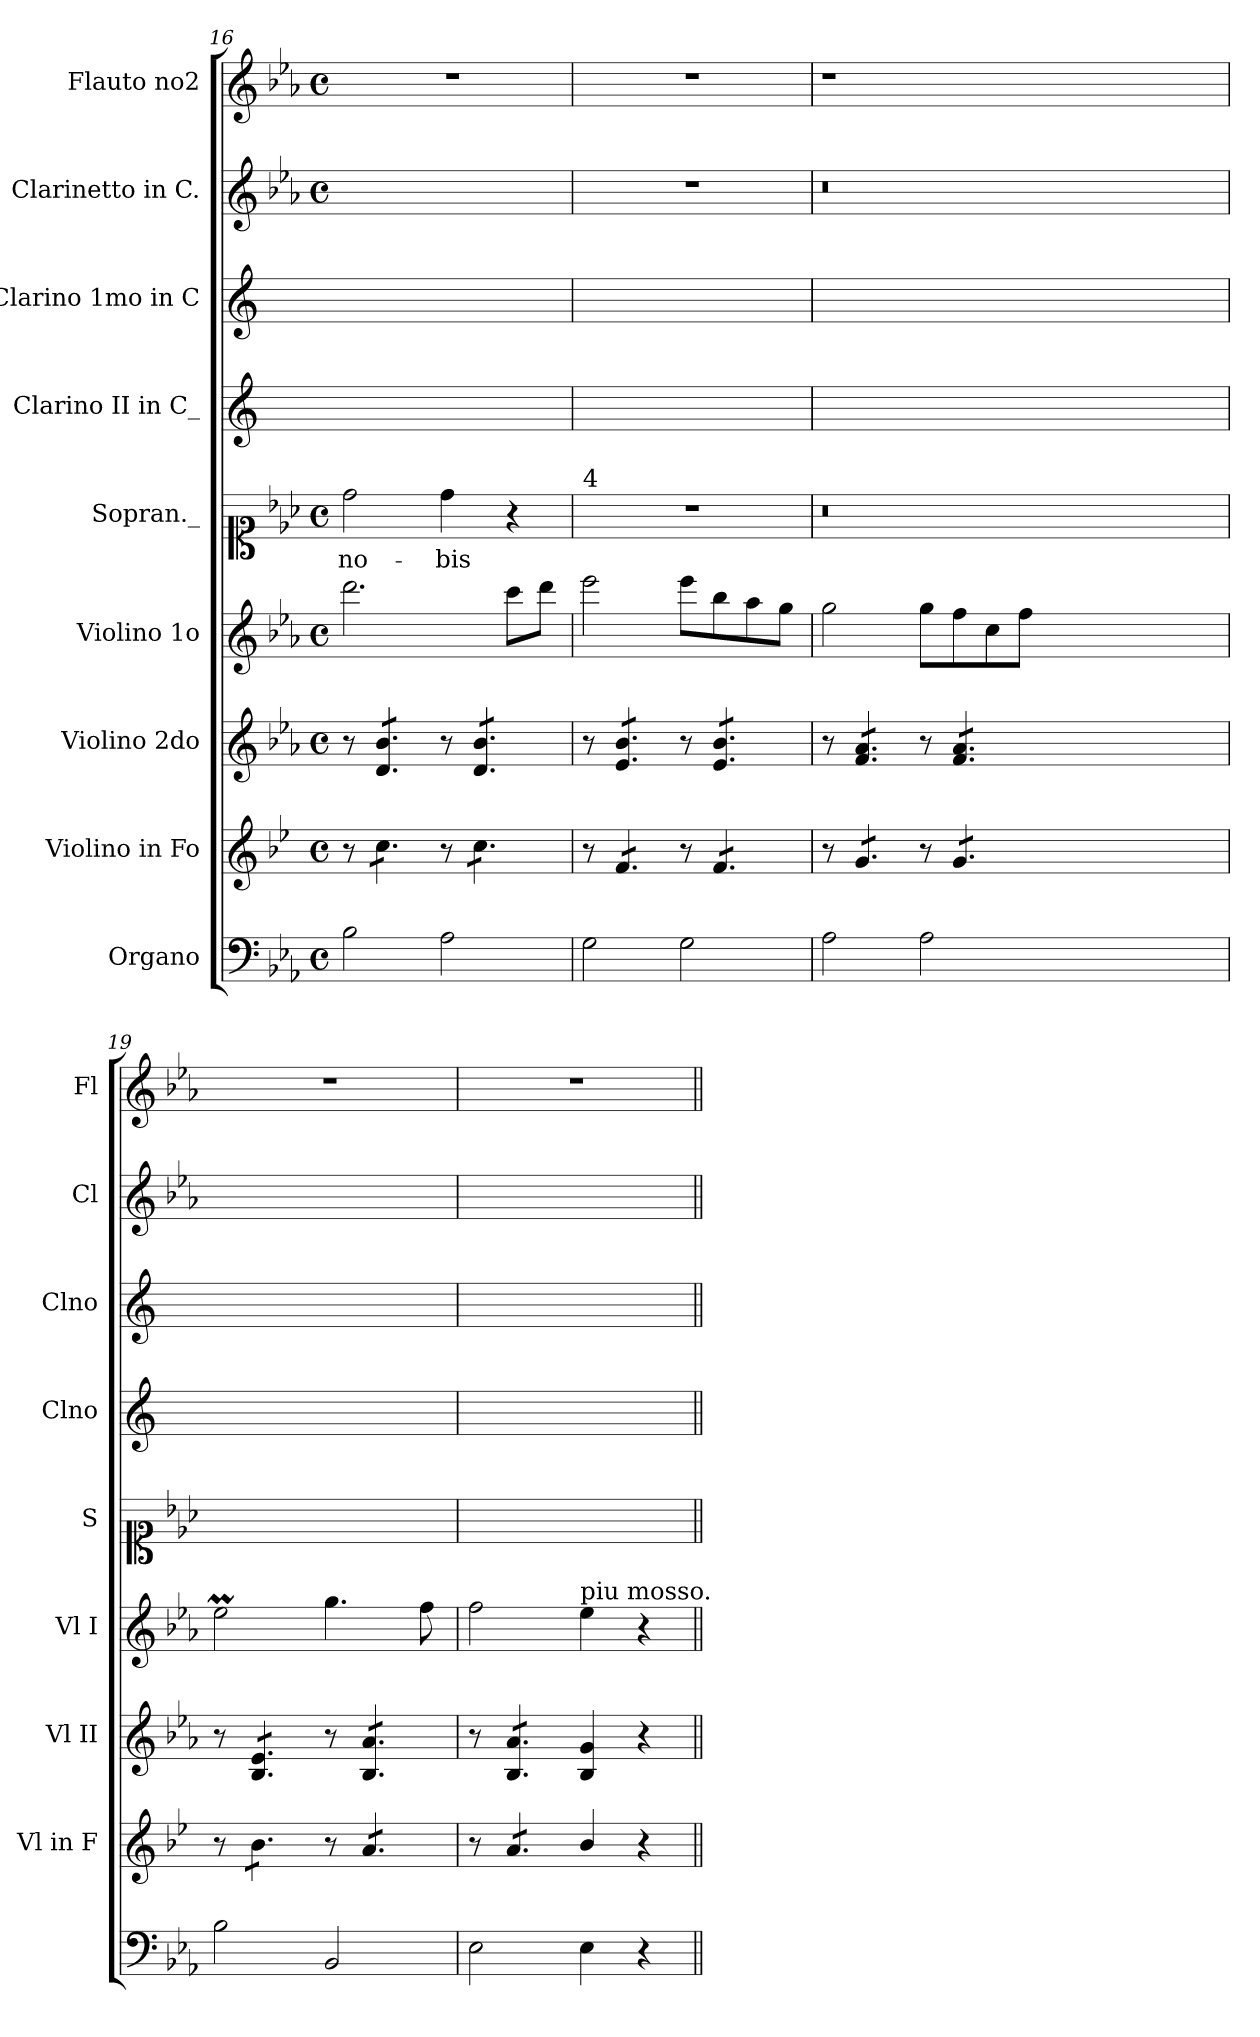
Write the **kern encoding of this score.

**kern	**kern	**kern	**kern	**kern	**text	**kern	**kern	**kern	**kern
*part9	*part8	*part7	*part6	*part5	*part5	*part4	*part3	*part2	*part1
*staff9	*staff8	*staff7	*staff6	*staff5	*staff5	*staff4	*staff3	*staff2	*staff1
*I"Organo	*I"Violino in Fo	*I"Violino 2do	*I"Violino 1o	*I"Sopran._	*	*I"Clarino II in C_	*I"Clarino 1mo in C	*I"Clarinetto in C.	*I"Flauto no2
*	*I'Vl in F	*I'Vl II	*I'Vl I	*I'S	*	*I'Clno	*I'Clno	*I'Cl	*I'Fl
*clefF4	*clefG2	*clefG2	*clefG2	*clefC1	*	*clefG2	*clefG2	*clefG2	*clefG2
*	*ITrd4c7	*	*	*	*	*	*	*	*
*k[b-e-a-]	*k[b-e-a-]	*k[b-e-a-]	*k[b-e-a-]	*k[b-e-a-]	*	*	*	*k[b-e-a-]	*k[b-e-a-]
*c:	*c:	*c:	*c:	*c:	*	*	*	*c:	*c:
*M4/4	*M4/4	*M4/4	*M4/4	*M4/4	*	*	*	*M4/4	*M4/4
*met(c)	*met(c)	*met(c)	*met(c)	*met(c)	*	*	*	*met(c)	*met(c)
=16	=16	=16	=16	=16	=16	=16	=16	=16	=16
2B-\	8r	8r	2.ddd\	2dd\	no-	1ryy	1ryy	1ryy	1r
*	*tremolo	*	*	*	*	*	*	*	*
*	*	*tremolo	*	*	*	*	*	*	*
.	8f\L	8d/ 8b-/L	.	.	.	.	.	.	.
.	8f\	8d/ 8b-/	.	.	.	.	.	.	.
.	8f\J	8d/ 8b-/J	.	.	.	.	.	.	.
2A-\	8r	8r	.	4dd\	-bis	.	.	.	.
.	8f\L	8d/ 8b-/L	.	.	.	.	.	.	.
.	8f\	8d/ 8b-/	8ccc\L	4r	.	.	.	.	.
.	8f\J	8d/ 8b-/J	8ddd\J	.	.	.	.	.	.
=17	=17	=17	=17	=17	=17	=17	=17	=17	=17
!	!	!	!	!LO:TX:a:t=4	!	!	!	!	!
2G\	8r	8r	2eee-\	1r	.	1ryy	1ryy	1r	1r
.	8B-/L	8e-/ 8b-/L	.	.	.	.	.	.	.
.	8B-/	8e-/ 8b-/	.	.	.	.	.	.	.
.	8B-/J	8e-/ 8b-/J	.	.	.	.	.	.	.
2G\	8r	8r	8eee-\L	.	.	.	.	.	.
.	8B-/L	8e-/ 8b-/L	8bb-\	.	.	.	.	.	.
.	8B-/	8e-/ 8b-/	8aa-\	.	.	.	.	.	.
.	8B-/J	8e-/ 8b-/J	8gg\J	.	.	.	.	.	.
=18	=18	=18	=18	=18	=18	=18	=18	=18	=18
2A-\	8r	8r	2gg\	0.r	.	1ryy	1ryy	0.r	1r
.	8c/L	8f/ 8a-/L	.	.	.	.	.	.	.
.	8c/	8f/ 8a-/	.	.	.	.	.	.	.
.	8c/J	8f/ 8a-/J	.	.	.	.	.	.	.
2A-\	8r	8r	8gg\L	.	.	.	.	.	.
.	8c/L	8f/ 8a-/L	8ff\	.	.	.	.	.	.
.	8c/	8f/ 8a-/	8cc\	.	.	.	.	.	.
.	8c/J	8f/ 8a-/J	8ff\J	.	.	.	.	.	.
0ryy	0ryy	0ryy	0ryy	.	.	0ryy	0ryy	.	0ryy
=19	=19	=19	=19	=19	=19	=19	=19	=19	=19
2B-\	8r	8r	2ee-M\	1ryy	.	1ryy	1ryy	1ryy	1r
.	8e-\L	8B-/ 8e-/L	.	.	.	.	.	.	.
.	8e-\	8B-/ 8e-/	.	.	.	.	.	.	.
.	8e-\J	8B-/ 8e-/J	.	.	.	.	.	.	.
2BB-/	8r	8r	4.gg\	.	.	.	.	.	.
.	8d/L	8B-/ 8a-/L	.	.	.	.	.	.	.
.	8d/	8B-/ 8a-/	.	.	.	.	.	.	.
.	8d/J	8B-/ 8a-/J	8ff\	.	.	.	.	.	.
=20	=20	=20	=20	=20	=20	=20	=20	=20	=20
2E-\	8r	8r	2ff\	1ryy	.	1ryy	1ryy	1ryy	1r
.	8d/L	8B-/ 8a-/L	.	.	.	.	.	.	.
.	8d/	8B-/ 8a-/	.	.	.	.	.	.	.
.	8d/J	8B-/ 8a-/J	.	.	.	.	.	.	.
*	*	*Xtremolo	*	*	*	*	*	*	*
*	*Xtremolo	*	*	*	*	*	*	*	*
!	!	!	!LO:TX:a:t=piu mosso.	!	!	!	!	!	!
4E-\	4e-/	4B-/ 4g/	4ee-\	.	.	.	.	.	.
4r	4r	4r	4r	.	.	.	.	.	.
=||	=||	=||	=||	=||	=||	=||	=||	=||	=||
*-	*-	*-	*-	*-	*-	*-	*-	*-	*-
